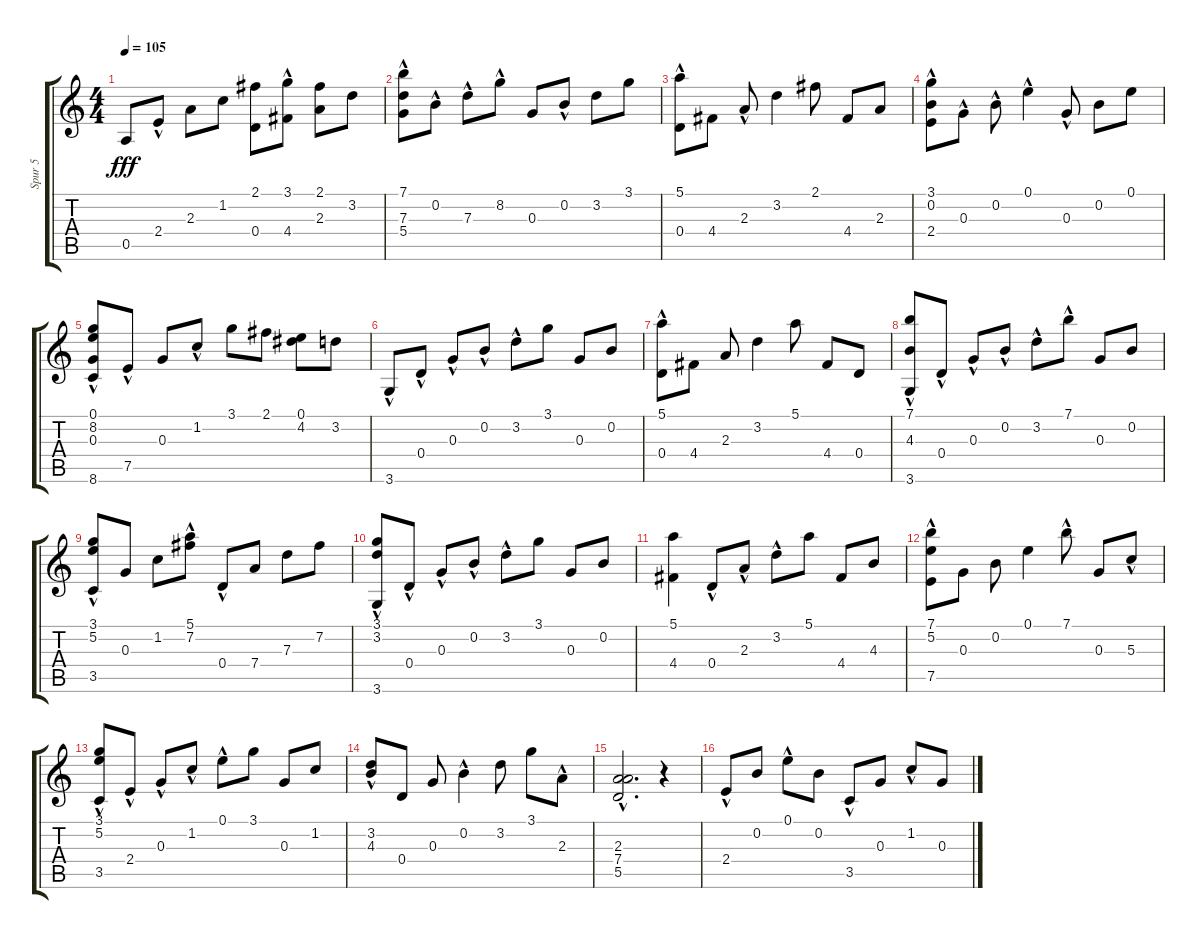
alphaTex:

\track ("Spur 5" "Spur 5") {instrument acousticguitarnylon}
\staff {score tabs}
\tuning (E4 B3 G3 D3 A2 E2) {hide}
\ts (4 4)
\tempo 105
\clef g2
\ks c
0.5.8{dy fff} 2.4{hac}.8 2.3.8 1.2.8 (2.1 0.4).8 (3.1 4.4{hac}).8 (2.1 2.3).8 3.2.8 |
(7.1{hac} 7.3 5.4).8 0.2{hac}.8 7.3{hac}.8 8.2{hac}.8 0.3.8 0.2{hac}.8 3.2.8 3.1.8 |
(5.1{hac} 0.4).8 4.4.8 2.3{hac}.8 3.2.4 2.1.8 4.4.8 2.3.8 |
(3.1{hac} 0.2 2.4).8 0.3{hac}.8 0.2{hac}.8 0.1{hac}.4 0.3{hac}.8 0.2.8 0.1.8 |
(0.1{hac} 8.2 0.3 8.6{hac}).8 7.5{hac}.8 0.3.8 1.2{hac}.8 3.1.8 2.1.8 (0.1 4.2).8 3.2.8 |
3.6{hac}.8 0.4{hac}.8 0.3{hac}.8 0.2{hac}.8 3.2{hac}.8 3.1.8 0.3.8 0.2.8 |
(5.1{hac} 0.4{hac}).8 4.4.8 2.3.8 3.2.4 5.1.8 4.4.8 0.4.8 |
(7.1 4.3 3.6{hac}).8 0.4{hac}.8 0.3{hac}.8 0.2{hac}.8 3.2{hac}.8 7.1{hac}.8 0.3.8 0.2.8 |
(3.1{hac} 5.2{hac} 3.5{hac}).8 0.3.8 1.2.8 (5.1 7.2{hac}).8 0.4{hac}.8 7.4.8 7.3.8 7.2.8 |
(3.1 3.2{hac} 3.6{hac}).8 0.4{hac}.8 0.3{hac}.8 0.2{hac}.8 3.2{hac}.8 3.1.8 0.3.8 0.2.8 |
(5.1 4.4).4 0.4{hac}.8 2.3{hac}.8 3.2{hac}.8 5.1.8 4.4.8 4.3.8 |
(7.1 5.2{hac} 7.5{hac}).8 0.3.8 0.2.8 0.1.4 7.1{hac}.8 0.3.8 5.3{hac}.8 |
(3.1 5.2{hac} 3.5{hac}).8 2.4{hac}.8 0.3{hac}.8 1.2{hac}.8 0.1{hac}.8 3.1.8 0.3.8 1.2.8 |
(3.2{hac} 4.3).8 0.4.8 0.3.8 0.2{hac}.4 3.2.8 3.1.8 2.3{hac}.8 |
(2.3{hac} 7.4{hac} 5.5{hac}).2{d} r.4 |
2.4{hac}.8 0.2.8 0.1{hac}.8 0.2.8 3.5{hac}.8 0.3.8 1.2{hac}.8 0.3.8
